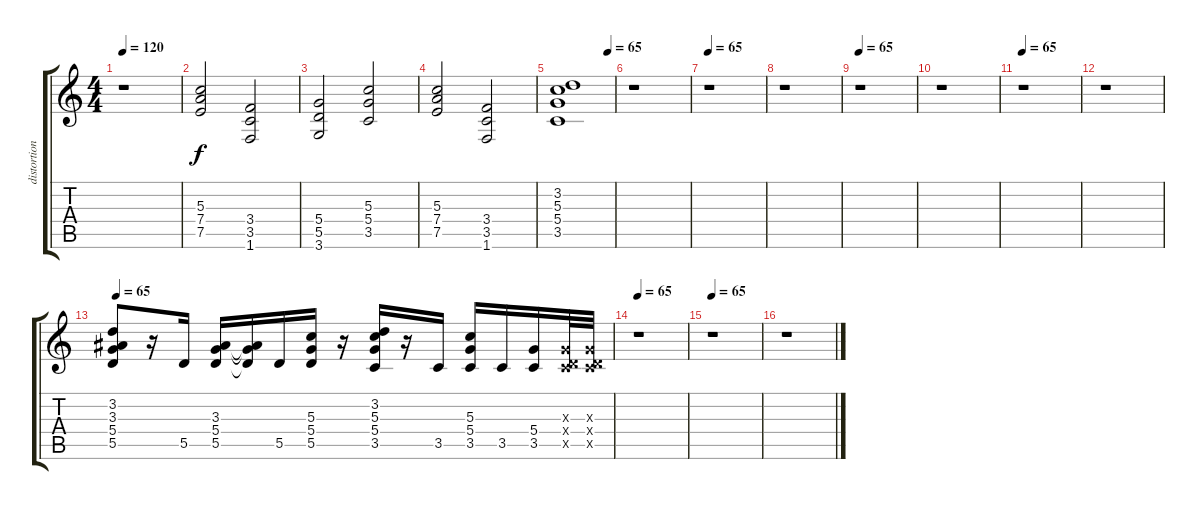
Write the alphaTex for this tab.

\track ("distortion guitar" "distortion") {instrument distortionguitar}
\staff {score tabs}
\tuning (E4 B3 G3 D3 A2 E2) {hide}
\ts (4 4)
\tempo 120
\tempo 65
\tempo 120
\clef g2
\ks c
r.1{dy f instrument distortionguitar} |
(5.3 7.4 7.5).2 (3.4 3.5 1.6).2 |
(5.4 5.5 3.6).2 (5.3 5.4 3.5).2 |
(5.3 7.4 7.5).2 (3.4 3.5 1.6).2 |
\tempo (65 0.875)
(3.2 5.3 5.4 3.5).1 |
r.1 |
\tempo 65
r.1 |
r.1 |
\tempo 65
r.1 |
r.1 |
\tempo 65
r.1 |
r.1 |
\tempo 65
(3.2 3.3 5.4 5.5).8 r.16 5.5.16 (3.3 5.4 5.5).16 (3.3{t} 5.4{t} 5.5{t}).16 5.5.16 (5.3 5.4 5.5).16 r.16 (3.2 5.3 5.4 3.5).16 r.16 3.5.16 (5.3 5.4 3.5).16 3.5.16 (5.4 3.5).16 (0.3{x} 0.4{x} 3.5{x}).32 (0.3{x} 0.4{x} 3.5{x}).32 |
\tempo 65
r.1 |
\tempo 65
r.1 |
r.1
